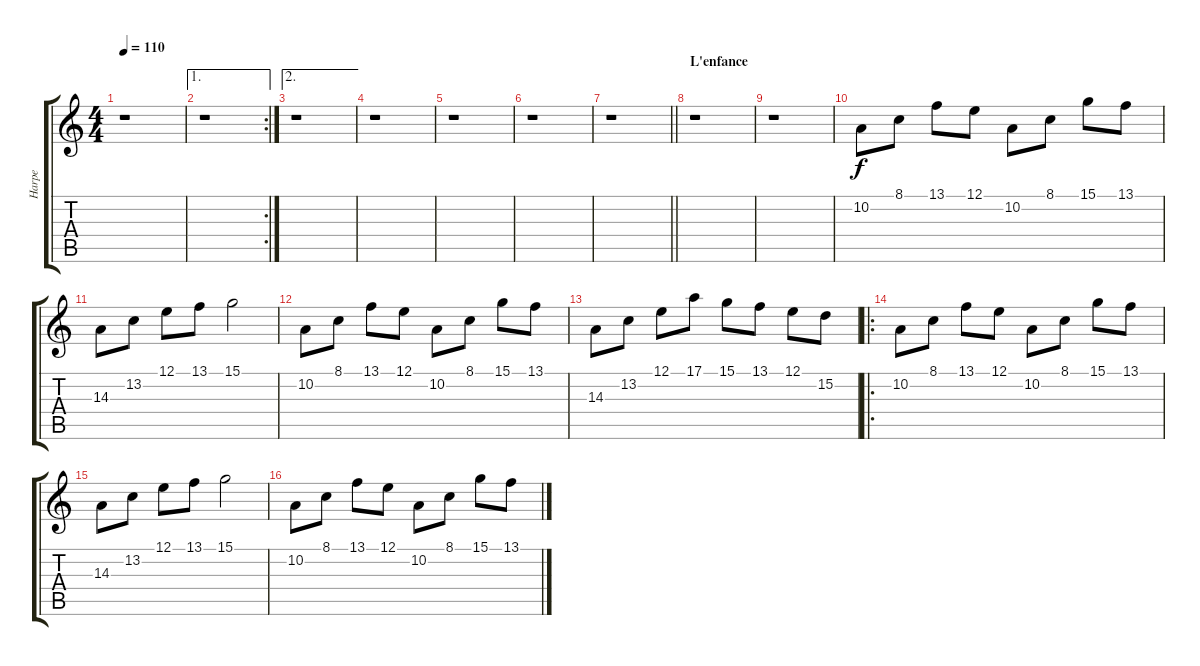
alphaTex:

\track ("Harpe" "Harpe") {instrument orchestralharp}
\staff {score tabs}
\tuning (E4 B3 G3 D3 A2 E2) {hide}
\ts (4 4)
\tempo 110
\clef g2
\ks c
r.1{dy f} |
\ae 1
\rc 2
r.1 |
\ae 2
r.1 |
r.1 |
r.1 |
r.1 |
\barLineRight lightlight
r.1 |
\section ("" "L'enfance")
r.1 |
r.1 |
10.2.8 8.1.8 13.1.8 12.1.8 10.2.8 8.1.8 15.1.8 13.1.8 |
14.3.8 13.2.8 12.1.8 13.1.8 15.1.2 |
10.2.8 8.1.8 13.1.8 12.1.8 10.2.8 8.1.8 15.1.8 13.1.8 |
14.3.8 13.2.8 12.1.8 17.1.8 15.1.8 13.1.8 12.1.8 15.2.8 |
\ro
10.2.8 8.1.8 13.1.8 12.1.8 10.2.8 8.1.8 15.1.8 13.1.8 |
14.3.8 13.2.8 12.1.8 13.1.8 15.1.2 |
10.2.8 8.1.8 13.1.8 12.1.8 10.2.8 8.1.8 15.1.8 13.1.8
